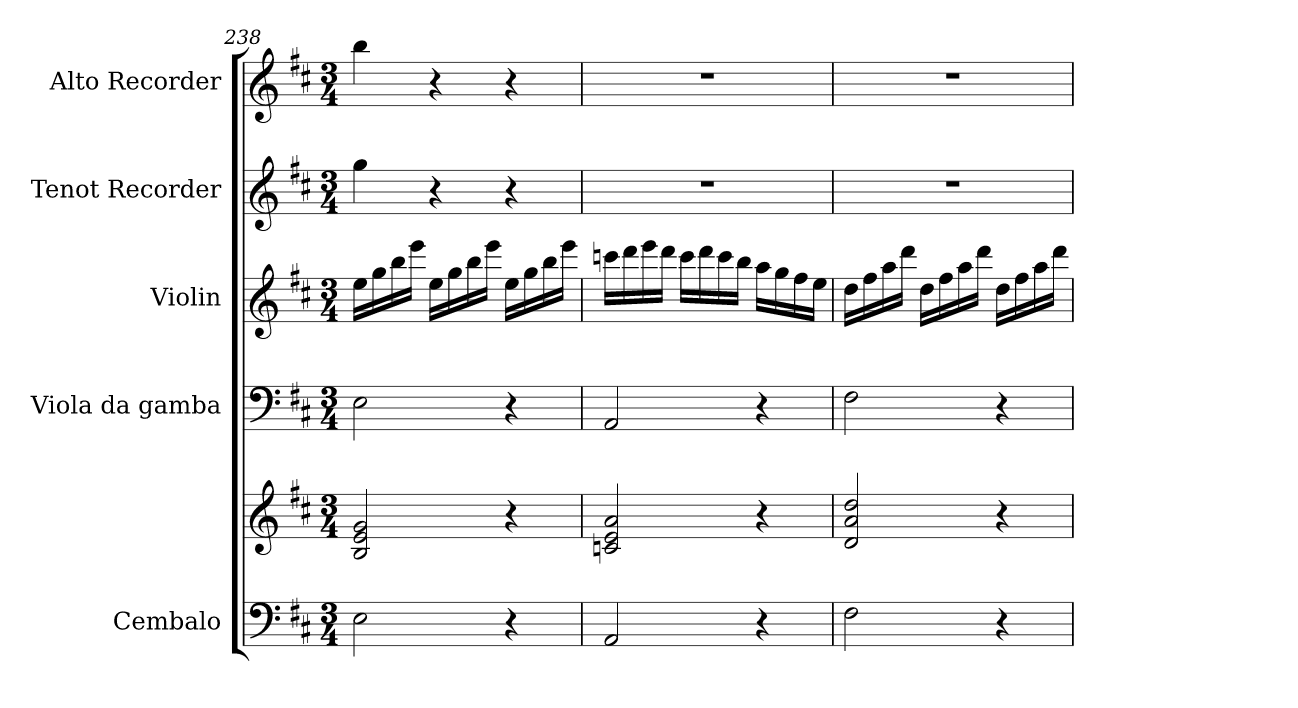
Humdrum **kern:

**kern	**kern	**kern	**kern	**kern	**kern
*part5	*part5	*part4	*part3	*part2	*part1
*staff6	*staff5	*staff4	*staff3	*staff2	*staff1
*I"Cembalo	*	*I"Viola da gamba	*I"Violin	*I"Tenot Recorder	*I"Alto Recorder
*	*	*I'Vla. d. g.	*I'Vln.	*I'T. Rec.	*I'A. Rec
!!LO:LB:g=z
*clefF4	*clefG2	*clefF4	*clefG2	*clefG2	*clefG2
*k[f#c#]	*k[f#c#]	*k[f#c#]	*k[f#c#]	*k[f#c#]	*k[f#c#]
*M3/4	*M3/4	*M3/4	*M3/4	*M3/4	*M3/4
=238	=238	=238	=238	=238	=238
2E\	2B/ 2e/ 2g/	2E\	16ee\LL	4gg\	4bb\
.	.	.	16gg\	.	.
.	.	.	16bb\	.	.
.	.	.	16eee\JJ	.	.
.	.	.	16ee\LL	4r	4r
.	.	.	16gg\	.	.
.	.	.	16bb\	.	.
.	.	.	16eee\JJ	.	.
4r	4r	4r	16ee\LL	4r	4r
.	.	.	16gg\	.	.
.	.	.	16bb\	.	.
.	.	.	16eee\JJ	.	.
=239	=239	=239	=239	=239	=239
2AA/	2cn/ 2e/ 2a/	2AA/	16cccn\LL	2.r	2.r
.	.	.	16ddd\	.	.
.	.	.	16eee\	.	.
.	.	.	16ddd\JJ	.	.
.	.	.	16ccc\LL	.	.
.	.	.	16ddd\	.	.
.	.	.	16ccc\	.	.
.	.	.	16bb\JJ	.	.
4r	4r	4r	16aa\LL	.	.
.	.	.	16gg\	.	.
.	.	.	16ff#\	.	.
.	.	.	16ee\JJ	.	.
=240	=240	=240	=240	=240	=240
2F#\	2d/ 2a/ 2dd/	2F#\	16dd\LL	2.r	2.r
.	.	.	16ff#\	.	.
.	.	.	16aa\	.	.
.	.	.	16ddd\JJ	.	.
.	.	.	16dd\LL	.	.
.	.	.	16ff#\	.	.
.	.	.	16aa\	.	.
.	.	.	16ddd\JJ	.	.
4r	4r	4r	16dd\LL	.	.
.	.	.	16ff#\	.	.
.	.	.	16aa\	.	.
.	.	.	16ddd\JJ	.	.
=	=	=	=	=	=
*-	*-	*-	*-	*-	*-
